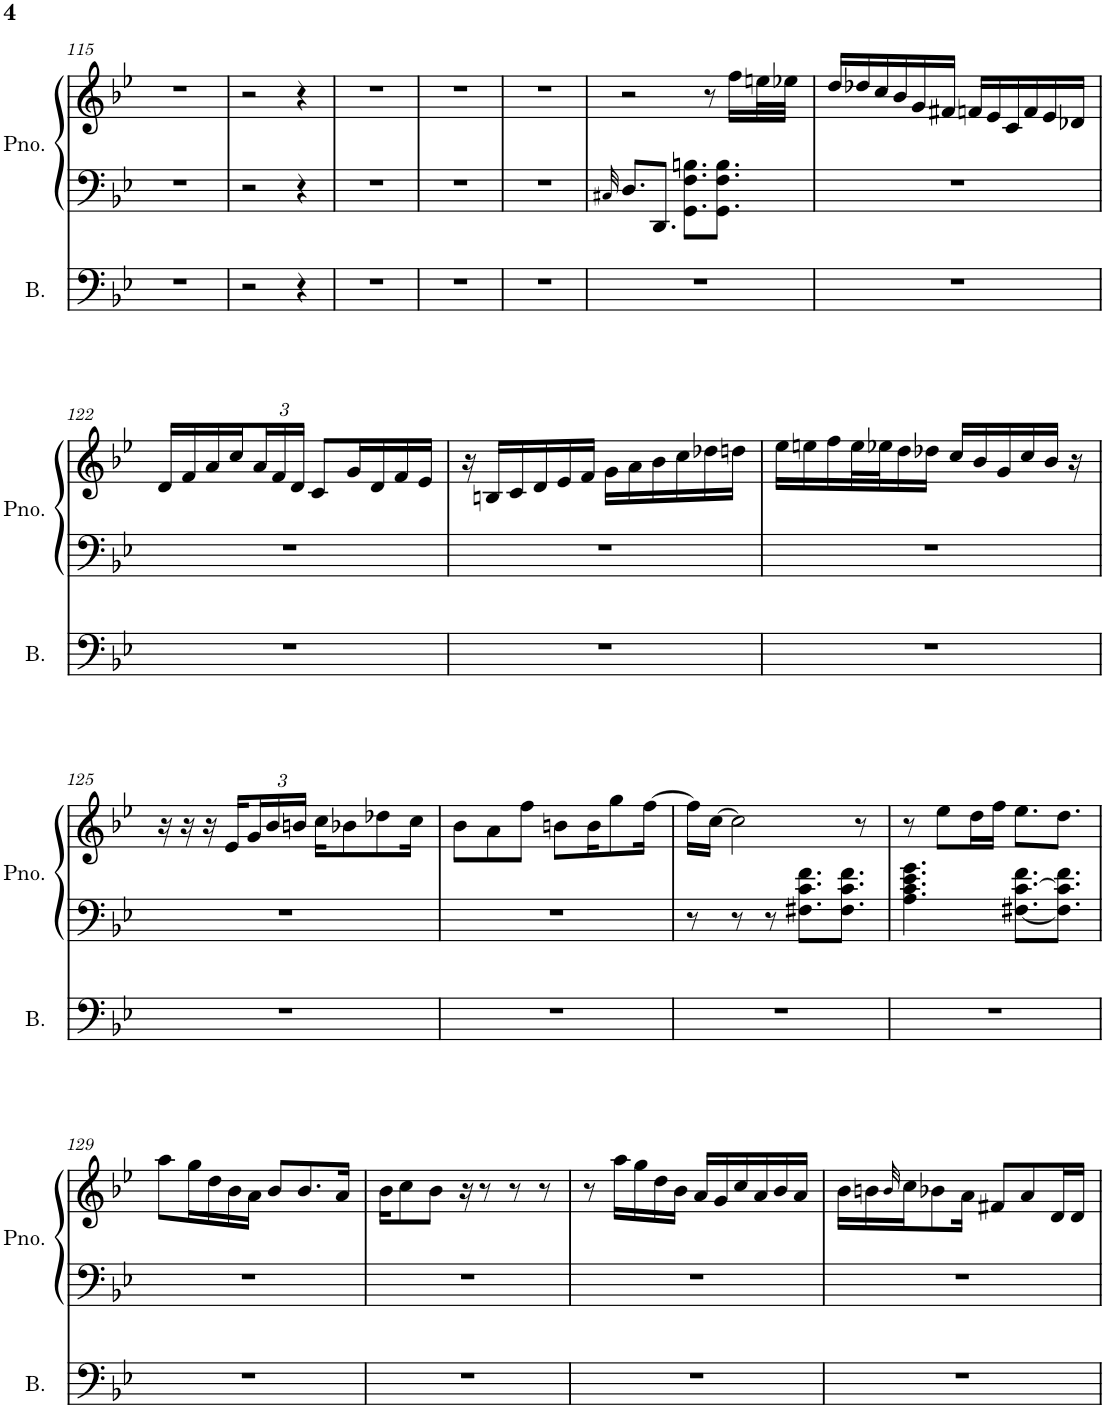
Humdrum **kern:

**kern	**kern	**kern
*part2	*part1	*part1
*staff3	*staff2	*staff1
*I"Bass	*I"Piano	*
*I'B.	*I'Pno.	*
!!LO:PB:g=z
*clefF4	*clefF4	*clefG2
*k[b-e-]	*k[b-e-]	*k[b-e-]
*M6/8	*M6/8	*M6/8
=115	=115	=115
2.r	2.r	2.r
=116	=116	=116
2r	2r	2r
4r	4r	4r
=117	=117	=117
2.r	2.r	2.r
=118	=118	=118
2.r	2.r	2.r
=119	=119	=119
2.r	2.r	2.r
=120	=120	=120
.	32qC#X/	.
2.r	8.D/L	2r
.	8.DD/J	.
.	8.GG\ 8.F\ 8.Bn\L	.
.	.	8r
.	8.GG\ 8.F\ 8.B\J	.
.	.	16ff\LL
.	.	32een\L
.	.	32ee-X\JJJ
=121	=121	=121
2.r	2.r	16dd/LL
.	.	16dd-X/
.	.	16cc/
.	.	16b-/
.	.	16g/
.	.	16f#X/JJ
.	.	16fn/LL
.	.	16e-/
.	.	16c/
.	.	16f/
.	.	16e-/
.	.	16d-X/JJ
!!LO:LB:g=z
=122	=122	=122
2.r	2.r	16d/LL
.	.	16f/
.	.	16a/
.	.	16cc/
*	*	*Xbrackettup
.	.	24a/
.	.	24f/
.	.	24d/JJ
.	.	8c/L
.	.	16g/L
.	.	16d/
.	.	16f/
.	.	16e-/JJ
=123	=123	=123
2.r	2.r	16r
.	.	16Bn/LL
.	.	16c/
.	.	16d/
.	.	16e-/
.	.	16f/JJ
.	.	16g\LL
.	.	16a\
.	.	16b-\
.	.	16cc\
.	.	16dd-X\
.	.	16ddn\JJ
=124	=124	=124
2.r	2.r	16ee-\LL
.	.	16een\
.	.	16ff\
.	.	32ee\L
.	.	32ee-X\J
.	.	16dd\
.	.	16dd-X\JJ
.	.	16cc/LL
.	.	16b-/
.	.	16g/
.	.	16cc/
.	.	16b-/JJ
.	.	16r
!!LO:LB:g=z
=125	=125	=125
2.r	2.r	16r
.	.	16r
.	.	16r
.	.	16e-/LL
.	.	24g/
.	.	24b-/
.	.	24bn/JJ
.	.	16cc\KL
.	.	8b-X\
.	.	8dd-X\
.	.	16cc\Jk
=126	=126	=126
2.r	2.r	8b-\L
.	.	8a\
.	.	8ff\J
.	.	8bn\L
.	.	16b\K
.	.	8gg\
.	.	[16ff\Jk
=127	=127	=127
2.r	8r	16ff\LL]
.	.	[16cc\JJ
.	8r	2cc\]
.	8r	.
.	8.F#X\ 8.c\ 8.f\L	.
.	8.F#\ 8.c\ 8.f\J	.
.	.	8r
=128	=128	=128
2.r	4.A\ 4.c\ 4.e-\ 4.g\	8r
.	.	8ee-\L
.	.	16dd\L
.	.	16ff\JJ
.	[8.F#X\ [8.c\ 8.f\L	8.ee-\L
.	8.F#\] 8.c\] 8.f\J	8.dd\J
!!LO:LB:g=z
=129	=129	=129
2.r	2.r	8aa\L
.	.	16gg\L
.	.	16dd\
.	.	16b-\
.	.	16a\JJ
.	.	8b-/L
.	.	8.b-/
.	.	16a/Jk
=130	=130	=130
2.r	2.r	16b-\KL
.	.	8cc\
.	.	8b-\J
.	.	16r
.	.	8r
.	.	8r
.	.	8r
=131	=131	=131
2.r	2.r	8r
.	.	16aa\LL
.	.	16gg\
.	.	16dd\
.	.	16b-\JJ
.	.	16a/LL
.	.	16g/
.	.	16cc/
.	.	16a/
.	.	16b-/
.	.	16a/JJ
=132	=132	=132
2.r	2.r	16b-\LL
.	.	16bn\
.	.	32qb/
.	.	16cc\J
.	.	8b-X\
.	.	16a\Jk
.	.	8f#X/L
.	.	8a/
.	.	16d/L
.	.	16d/JJ
=	=	=
*-	*-	*-
